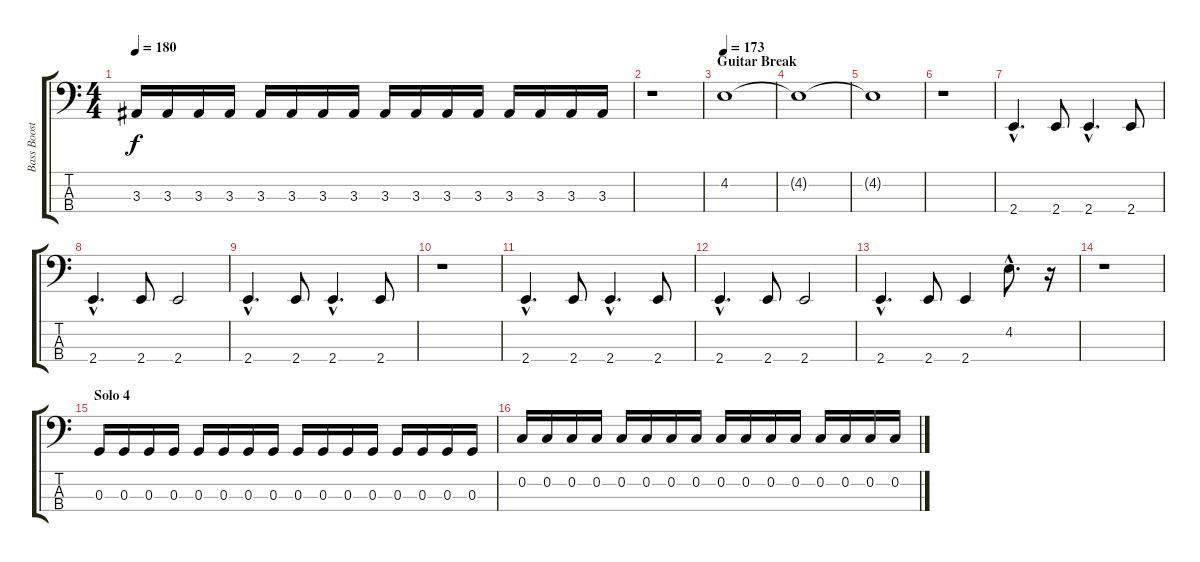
\track ("Bass Boost 2" "Bass Boost") {instrument electricbassfinger}
\staff {score tabs}
\tuning (F2 C2 G1 D1) {hide}
\ts (4 4)
\tempo 180
\clef f4
\ks c
3.3.16{dy f} 3.3.16 3.3.16 3.3.16 3.3.16 3.3.16 3.3.16 3.3.16 3.3.16 3.3.16 3.3.16 3.3.16 3.3.16 3.3.16 3.3.16 3.3.16 |
r.1 |
\section ("" "Guitar Break")
\tempo 173
4.2.1 |
4.2{t}.1 |
4.2{t}.1 |
r.1 |
2.4{hac}.4{d} 2.4.8 2.4{hac}.4{d} 2.4.8 |
2.4{hac}.4{d} 2.4.8 2.4.2 |
2.4{hac}.4{d} 2.4.8 2.4{hac}.4{d} 2.4.8 |
r.1 |
2.4{hac}.4{d} 2.4.8 2.4{hac}.4{d} 2.4.8 |
2.4{hac}.4{d} 2.4.8 2.4.2 |
2.4{hac}.4{d} 2.4.8 2.4.4 4.2{hac}.8{d} r.16 |
r.1 |
\section ("" "Solo 4")
0.3.16 0.3.16 0.3.16 0.3.16 0.3.16 0.3.16 0.3.16 0.3.16 0.3.16 0.3.16 0.3.16 0.3.16 0.3.16 0.3.16 0.3.16 0.3.16 |
0.2.16 0.2.16 0.2.16 0.2.16 0.2.16 0.2.16 0.2.16 0.2.16 0.2.16 0.2.16 0.2.16 0.2.16 0.2.16 0.2.16 0.2.16 0.2.16
